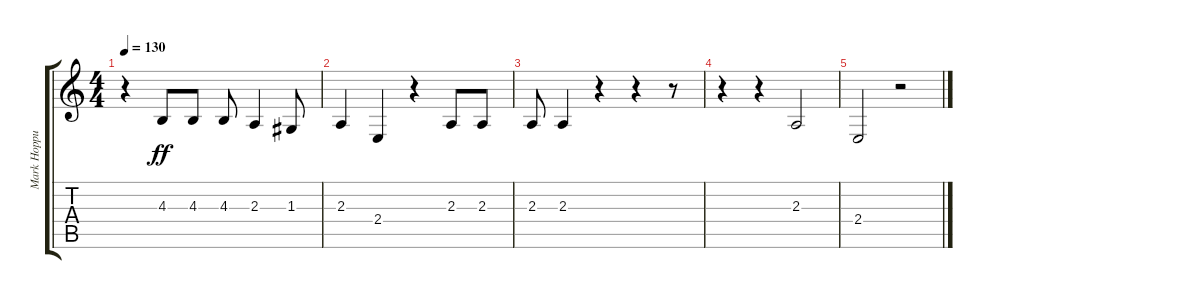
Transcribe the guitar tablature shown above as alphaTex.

\track ("Mark Hoppus (Vocal)" "Mark Hoppu") {instrument tenorsax}
\staff {score tabs}
\tuning (E4 B3 G3 D3 A2 E2) {hide}
\ts (4 4)
\tempo 130
\clef g2
\ks c
r.4{dy ff} 4.3.8 4.3.8 4.3.8 2.3.4 1.3.8 |
2.3.4 2.4.4 r.4 2.3.8 2.3.8 |
2.3.8 2.3.4 r.4 r.4 r.8 |
r.4 r.4 2.3.2 |
2.4.2 r.2
